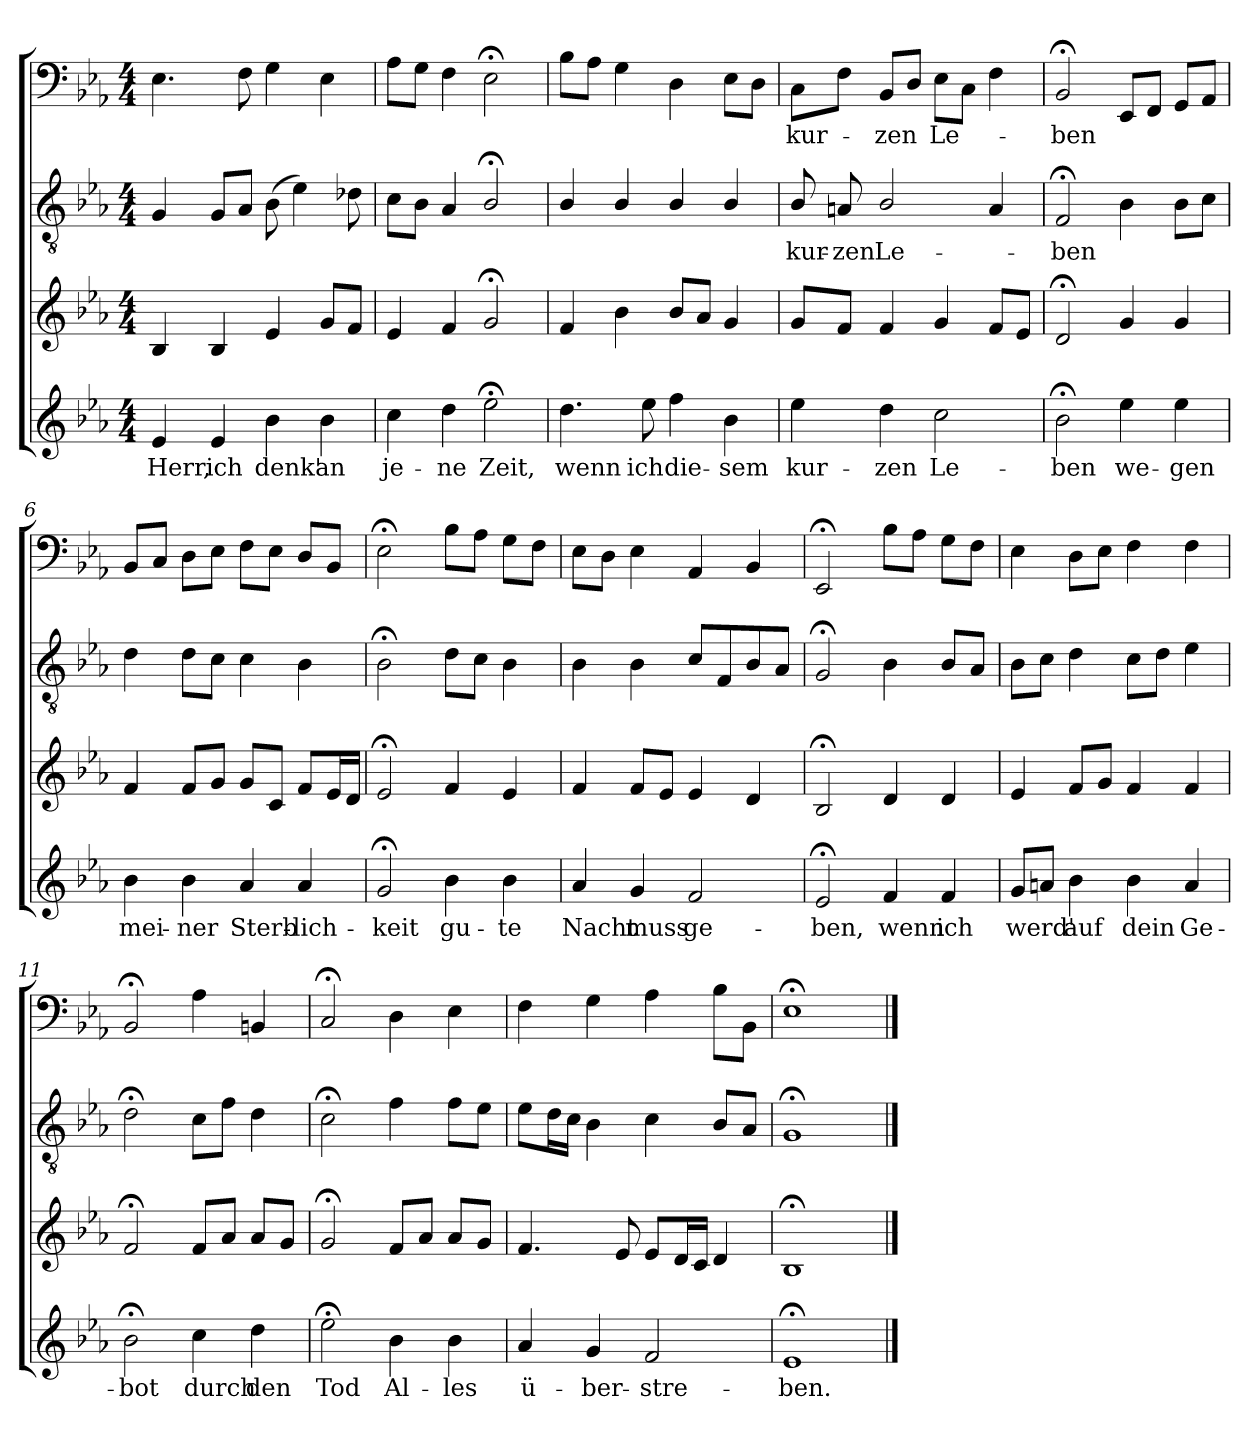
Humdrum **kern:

**kern	**text	**kern	**kern	**text	**kern	**text
*part4	*part4	*part3	*part2	*part2	*part1	*part1
*staff4	*staff4	*staff3	*staff2	*staff2	*staff1	*staff1
*clefG2	*	*clefG2	*clefGv2	*	*clefF4	*
*k[b-e-a-]	*	*k[b-e-a-]	*k[b-e-a-]	*	*k[b-e-a-]	*
*E-:	*	*E-:	*E-:	*	*E-:	*
*M4/4	*	*M4/4	*M4/4	*	*M4/4	*
=1	=1	=1	=1	=1	=1	=1
4e-/	Herr,	4B-/	4G/	.	4.E-\	.
4e-/	ich	4B-/	8G/L	.	.	.
.	.	.	8A-/J	.	8F\	.
4b-\	denk'	4e-/	(8B-\	.	4G\	.
.	.	.	4e-\)	.	.	.
4b-\	an	8g/L	.	.	4E-\	.
.	.	8f/J	8d-X\	.	.	.
=2	=2	=2	=2	=2	=2	=2
4cc\	je-	4e-/	8c\L	.	8A-\L	.
.	.	.	8B-\J	.	8G\J	.
4dd\	-ne	4f/	4A-/	.	4F\	.
2ee-;<\	Zeit,	2g;</	2B-;</	.	2E-;<\	.
=3	=3	=3	=3	=3	=3	=3
4.dd\	wenn	4f/	4B-/	.	8B-\L	.
.	.	.	.	.	8A-\J	.
.	.	4b-\	4B-/	.	4G\	.
8ee-\	ich	.	.	.	.	.
4ff\	die-	8b-/L	4B-/	.	4D\	.
.	.	8a-/J	.	.	.	.
4b-\	-sem	4g/	4B-/	.	8E-\L	.
.	.	.	.	.	8D\J	.
=4	=4	=4	=4	=4	=4	=4
4ee-\	kur-	8g/L	8B-/	kur-	8C\L	kur-
.	.	8f/J	8An/	-zen	8F\J	.
4dd\	-zen	4f/	2B-/	Le-	8BB-/L	-zen
.	.	.	.	.	8D/J	.
2cc\	Le-	4g/	.	.	8E-\L	Le-
.	.	.	.	.	8C\J	.
.	.	8f/L	4A/	.	4F\	.
.	.	8e-/J	.	.	.	.
=5	=5	=5	=5	=5	=5	=5
2b-;<\	-ben	2d;</	2F;</	-ben	2BB-;</	-ben
4ee-\	we-	4g/	4B-\	.	8EE-/L	.
.	.	.	.	.	8FF/J	.
4ee-\	-gen	4g/	8B-\L	.	8GG/L	.
.	.	.	8c\J	.	8AA-/J	.
=6	=6	=6	=6	=6	=6	=6
4b-\	mei-	4f/	4d\	.	8BB-/L	.
.	.	.	.	.	8C/J	.
4b-\	-ner	8f/L	8d\L	.	8D\L	.
.	.	8g/J	8c\J	.	8E-\J	.
4a-/	Sterb-	8g/L	4c\	.	8F\L	.
.	.	8c/J	.	.	8E-\J	.
4a-/	-lich-	8f/L	4B-\	.	8D/L	.
.	.	16e-/L	.	.	8BB-/J	.
.	.	16d/JJ	.	.	.	.
=7	=7	=7	=7	=7	=7	=7
2g;</	-keit	2e-;</	2B-;<\	.	2E-;<\	.
4b-\	gu-	4f/	8d\L	.	8B-\L	.
.	.	.	8c\J	.	8A-\J	.
4b-\	-te	4e-/	4B-\	.	8G\L	.
.	.	.	.	.	8F\J	.
=8	=8	=8	=8	=8	=8	=8
4a-/	Nacht	4f/	4B-\	.	8E-\L	.
.	.	.	.	.	8D\J	.
4g/	muss	8f/L	4B-\	.	4E-\	.
.	.	8e-/J	.	.	.	.
2f/	ge-	4e-/	8c/L	.	4AA-/	.
.	.	.	8F/	.	.	.
.	.	4d/	8B-/	.	4BB-/	.
.	.	.	8A-/J	.	.	.
=9	=9	=9	=9	=9	=9	=9
2e-;</	-ben,	2B-;</	2G;</	.	2EE-;</	.
4f/	wenn	4d/	4B-\	.	8B-\L	.
.	.	.	.	.	8A-\J	.
4f/	ich	4d/	8B-/L	.	8G\L	.
.	.	.	8A-/J	.	8F\J	.
=10	=10	=10	=10	=10	=10	=10
8g/L	werd'	4e-/	8B-\L	.	4E-\	.
8an/J	.	.	8c\J	.	.	.
4b-\	auf	8f/L	4d\	.	8D\L	.
.	.	8g/J	.	.	8E-\J	.
4b-\	dein	4f/	8c\L	.	4F\	.
.	.	.	8d\J	.	.	.
4a/	Ge-	4f/	4e-\	.	4F\	.
=11	=11	=11	=11	=11	=11	=11
2b-;<\	-bot	2f;</	2d;<\	.	2BB-;</	.
4cc\	durch	8f/L	8c\L	.	4A-\	.
.	.	8a-/J	8f\J	.	.	.
4dd\	den	8a-/L	4d\	.	4BBn/	.
.	.	8g/J	.	.	.	.
=12	=12	=12	=12	=12	=12	=12
2ee-;<\	Tod	2g;</	2c;<\	.	2C;</	.
4b-\	Al-	8f/L	4f\	.	4D\	.
.	.	8a-/J	.	.	.	.
4b-\	-les	8a-/L	8f\L	.	4E-\	.
.	.	8g/J	8e-\J	.	.	.
=13	=13	=13	=13	=13	=13	=13
4a-/	ü-	4.f/	8e-\L	.	4F\	.
.	.	.	16d\L	.	.	.
.	.	.	16c\JJ	.	.	.
4g/	-ber-	.	4B-\	.	4G\	.
.	.	8e-/	.	.	.	.
2f/	-stre-	8e-/L	4c\	.	4A-\	.
.	.	16d/L	.	.	.	.
.	.	16c/JJ	.	.	.	.
.	.	4d/	8B-/L	.	8B-\L	.
.	.	.	8A-/J	.	8BB-\J	.
=14	=14	=14	=14	=14	=14	=14
1e-;</	-ben.	1B-;</	1G;</	.	1E-;<\	.
==	==	==	==	==	==	==
*-	*-	*-	*-	*-	*-	*-
